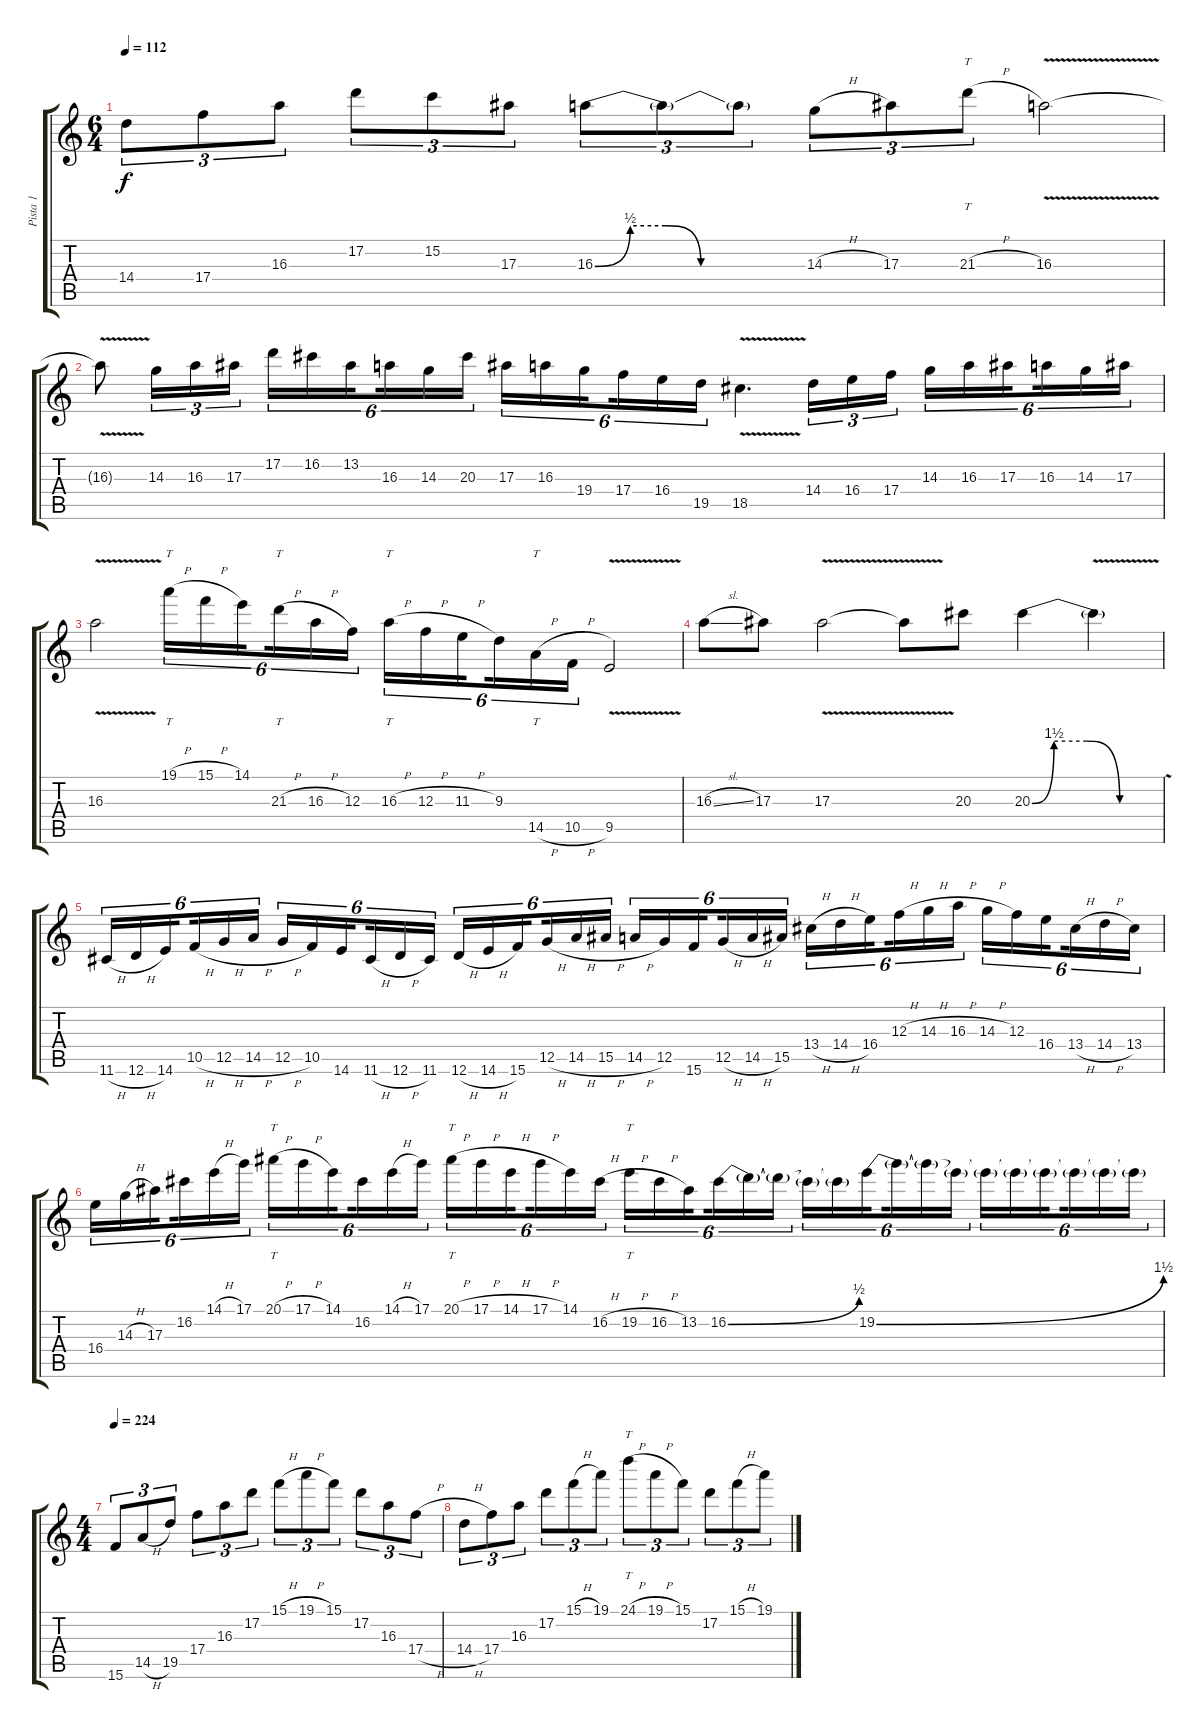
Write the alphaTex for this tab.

\track ("Pista 1" "Pista 1") {instrument distortionguitar}
\staff {score tabs}
\tuning (D4 A3 F3 C3 G2 D2) {hide}
\ts (6 4)
\tempo 112
\clef g2
\ks c
14.4.8{tu (3 2) dy f} 17.4.8{tu (3 2)} 16.3.8{tu (3 2)} 17.2.8{tu (3 2)} 15.2.8{tu (3 2)} 17.3.8{tu (3 2)} 16.3{be (custom 0 0 10 2 20 2 30 0 60 0)}.8{tu (3 2)} 16.3{t}.8{tu (3 2)} 16.3{t}.8{tu (3 2)} 14.3{h}.8{tu (3 2)} 17.3.8{tu (3 2)} 21.3{h}.8{tt tu (3 2)} 16.3{v}.2 |
16.3{v t}.8 14.3.16{tu (3 2)} 16.3.16{tu (3 2)} 17.3.16{tu (3 2) beam splitsecondary} 17.2.16{tu (6 4)} 16.2.16{tu (6 4)} 13.2.16{tu (6 4) beam splitsecondary} 16.3.16{tu (6 4)} 14.3.16{tu (6 4)} 20.3.16{tu (6 4) beam splitsecondary} 17.3.16{tu (6 4)} 16.3.16{tu (6 4)} 19.4.16{tu (6 4) beam splitsecondary} 17.4.16{tu (6 4)} 16.4.16{tu (6 4)} 19.5.16{tu (6 4)} 18.5{v}.4{d} 14.4.16{tu (3 2)} 16.4.16{tu (3 2)} 17.4.16{tu (3 2) beam splitsecondary} 14.3.16{tu (6 4)} 16.3.16{tu (6 4)} 17.3.16{tu (6 4) beam splitsecondary} 16.3.16{tu (6 4)} 14.3.16{tu (6 4)} 17.3.16{tu (6 4)} |
16.3{v}.2 19.1{h}.16{tt tu (6 4)} 15.1{h}.16{tu (6 4)} 14.1.16{tu (6 4) beam splitsecondary} 21.3{h}.16{tt tu (6 4)} 16.3{h}.16{tu (6 4)} 12.3.16{tu (6 4)} 16.3{h}.16{tt tu (6 4)} 12.3{h}.16{tu (6 4)} 11.3{h}.16{tu (6 4) beam splitsecondary} 9.3.16{tu (6 4)} 14.5{h}.16{tt tu (6 4)} 10.5{h}.16{tu (6 4)} 9.5{v}.2 |
16.3{sl}.8 17.3.8 17.3{v}.2 17.3{t}.8 20.3.8 20.3{be (custom 0 0 10 6 25 6 40 0 60 0)}.4 20.3{v t}.4 |
11.6{h}.16{tu (6 4)} 12.6{h}.16{tu (6 4)} 14.6.16{tu (6 4) beam splitsecondary} 10.5{h}.16{tu (6 4)} 12.5{h}.16{tu (6 4)} 14.5{h}.16{tu (6 4) beam splitsecondary} 12.5{h}.16{tu (6 4)} 10.5.16{tu (6 4)} 14.6.16{tu (6 4) beam splitsecondary} 11.6{h}.16{tu (6 4)} 12.6{h}.16{tu (6 4)} 11.6.16{tu (6 4) beam splitsecondary} 12.6{h}.16{tu (6 4)} 14.6{h}.16{tu (6 4)} 15.6.16{tu (6 4) beam splitsecondary} 12.5{h}.16{tu (6 4)} 14.5{h}.16{tu (6 4)} 15.5{h}.16{tu (6 4)} 14.5{h}.16{tu (6 4)} 12.5.16{tu (6 4)} 15.6.16{tu (6 4) beam splitsecondary} 12.5{h}.16{tu (6 4)} 14.5{h}.16{tu (6 4)} 15.5.16{tu (6 4) beam splitsecondary} 13.4{h}.16{tu (6 4)} 14.4{h}.16{tu (6 4)} 16.4.16{tu (6 4) beam splitsecondary} 12.3{h}.16{tu (6 4)} 14.3{h}.16{tu (6 4)} 16.3{h}.16{tu (6 4) beam splitsecondary} 14.3{h}.16{tu (6 4)} 12.3.16{tu (6 4)} 16.4.16{tu (6 4) beam splitsecondary} 13.4{h}.16{tu (6 4)} 14.4{h}.16{tu (6 4)} 13.4.16{tu (6 4)} |
16.4.16{tu (6 4)} 14.3{h}.16{tu (6 4)} 17.3.16{tu (6 4) beam splitsecondary} 16.2.16{tu (6 4)} 14.1{h}.16{tu (6 4)} 17.1.16{tu (6 4) beam splitsecondary} 20.1{h}.16{tt tu (6 4)} 17.1{h}.16{tu (6 4)} 14.1.16{tu (6 4) beam splitsecondary} 16.2.16{tu (6 4)} 14.1{h}.16{tu (6 4)} 17.1.16{tu (6 4) beam splitsecondary} 20.1{h}.16{tt tu (6 4)} 17.1{h}.16{tu (6 4)} 14.1{h}.16{tu (6 4) beam splitsecondary} 17.1{h}.16{tu (6 4)} 14.1.16{tu (6 4)} 16.2{h}.16{tu (6 4)} 19.2{h}.16{tt tu (6 4)} 16.2{h}.16{tu (6 4)} 13.2.16{tu (6 4) beam splitsecondary} 16.2{be (bend 0 0 60 2)}.16{tu (6 4)} 16.2{t}.16{tu (6 4)} 16.2{t}.16{tu (6 4) beam splitsecondary} 16.2{t}.16{tu (6 4)} 16.2{t}.16{tu (6 4)} 19.2{be (bend 0 0 60 6)}.16{tu (6 4) beam splitsecondary} 19.2{t}.16{tu (6 4)} 19.2{t}.16{tu (6 4)} 19.2{t}.16{tu (6 4) beam splitsecondary} 19.2{t}.16{tu (6 4)} 19.2{t}.16{tu (6 4)} 19.2{t}.16{tu (6 4) beam splitsecondary} 19.2{t}.16{tu (6 4)} 19.2{t}.16{tu (6 4)} 19.2{t}.16{tu (6 4)} |
\ts (4 4)
\tempo 224
15.6.8{tu (3 2)} 14.5{h}.8{tu (3 2)} 19.5.8{tu (3 2)} 17.4.8{tu (3 2)} 16.3.8{tu (3 2)} 17.2.8{tu (3 2)} 15.1{h}.8{tu (3 2)} 19.1{h}.8{tu (3 2)} 15.1.8{tu (3 2)} 17.2.8{tu (3 2)} 16.3.8{tu (3 2)} 17.4{h}.8{tu (3 2)} |
14.4{h}.8{tu (3 2)} 17.4.8{tu (3 2)} 16.3.8{tu (3 2)} 17.2.8{tu (3 2)} 15.1{h}.8{tu (3 2)} 19.1.8{tu (3 2)} 24.1{h}.8{tt tu (3 2)} 19.1{h}.8{tu (3 2)} 15.1.8{tu (3 2)} 17.2.8{tu (3 2)} 15.1{h}.8{tu (3 2)} 19.1.8{tu (3 2)}
